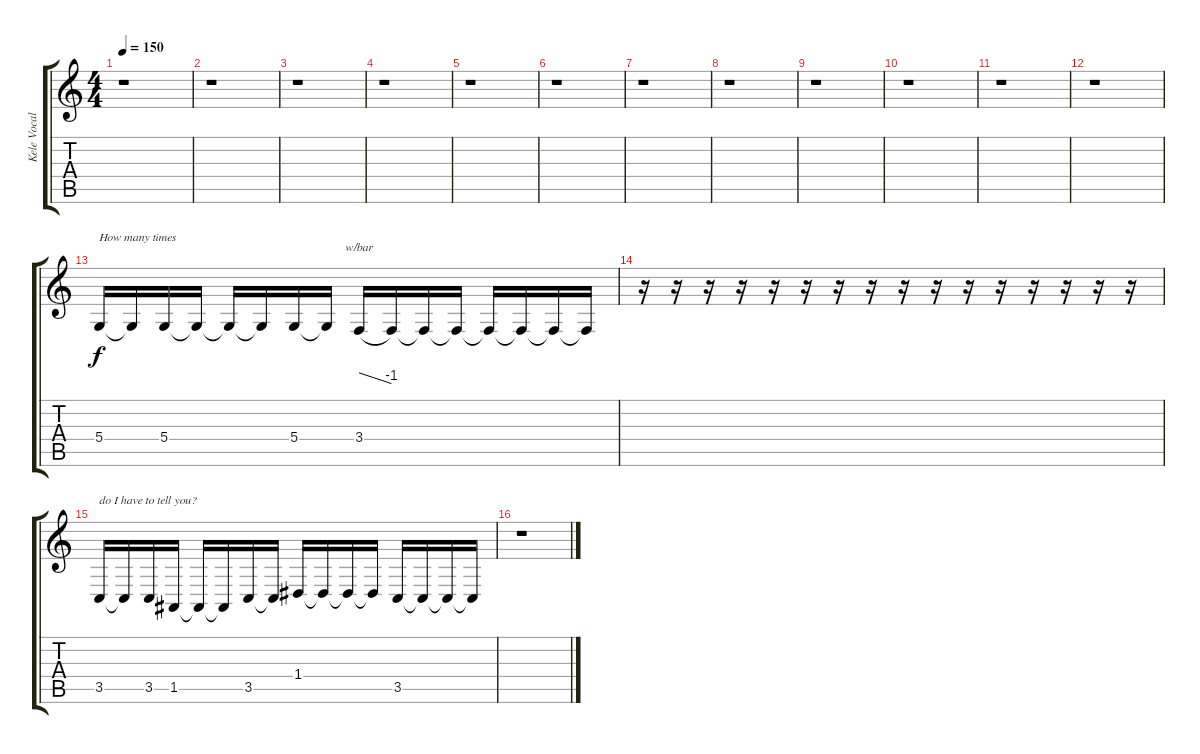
\track ("Kele Vocals" "Kele Vocal") {instrument lead1square}
\staff {score tabs}
\tuning (E4 B3 G3 D3 A2 E2) {hide}
\ts (4 4)
\tempo 150
\clef g2
\ks c
r.1{dy f} |
r.1 |
r.1 |
r.1 |
r.1 |
r.1 |
r.1 |
r.1 |
r.1 |
r.1 |
r.1 |
r.1 |
5.4.16{txt "How many times"} 5.4{t}.16 5.4.16 5.4{t}.16 5.4{t}.16 5.4{t}.16 5.4.16 5.4{t}.16 3.4.16{tbe (dive default 0 0 30 -4)} 3.4{t}.16 3.4{t}.16 3.4{t}.16 3.4{t}.16 3.4{t}.16 3.4{t}.16 3.4{t}.16 |
r.16 r.16 r.16 r.16 r.16 r.16 r.16 r.16 r.16 r.16 r.16 r.16 r.16 r.16 r.16 r.16 |
3.5.16{txt "do I have to tell you?"} 3.5{t}.16 3.5.16 1.5.16 1.5{t}.16 1.5{t}.16 3.5.16 3.5{t}.16 1.4.16 1.4{t}.16 1.4{t}.16 1.4{t}.16 3.5.16 3.5{t}.16 3.5{t}.16 3.5{t}.16 |
r.1
